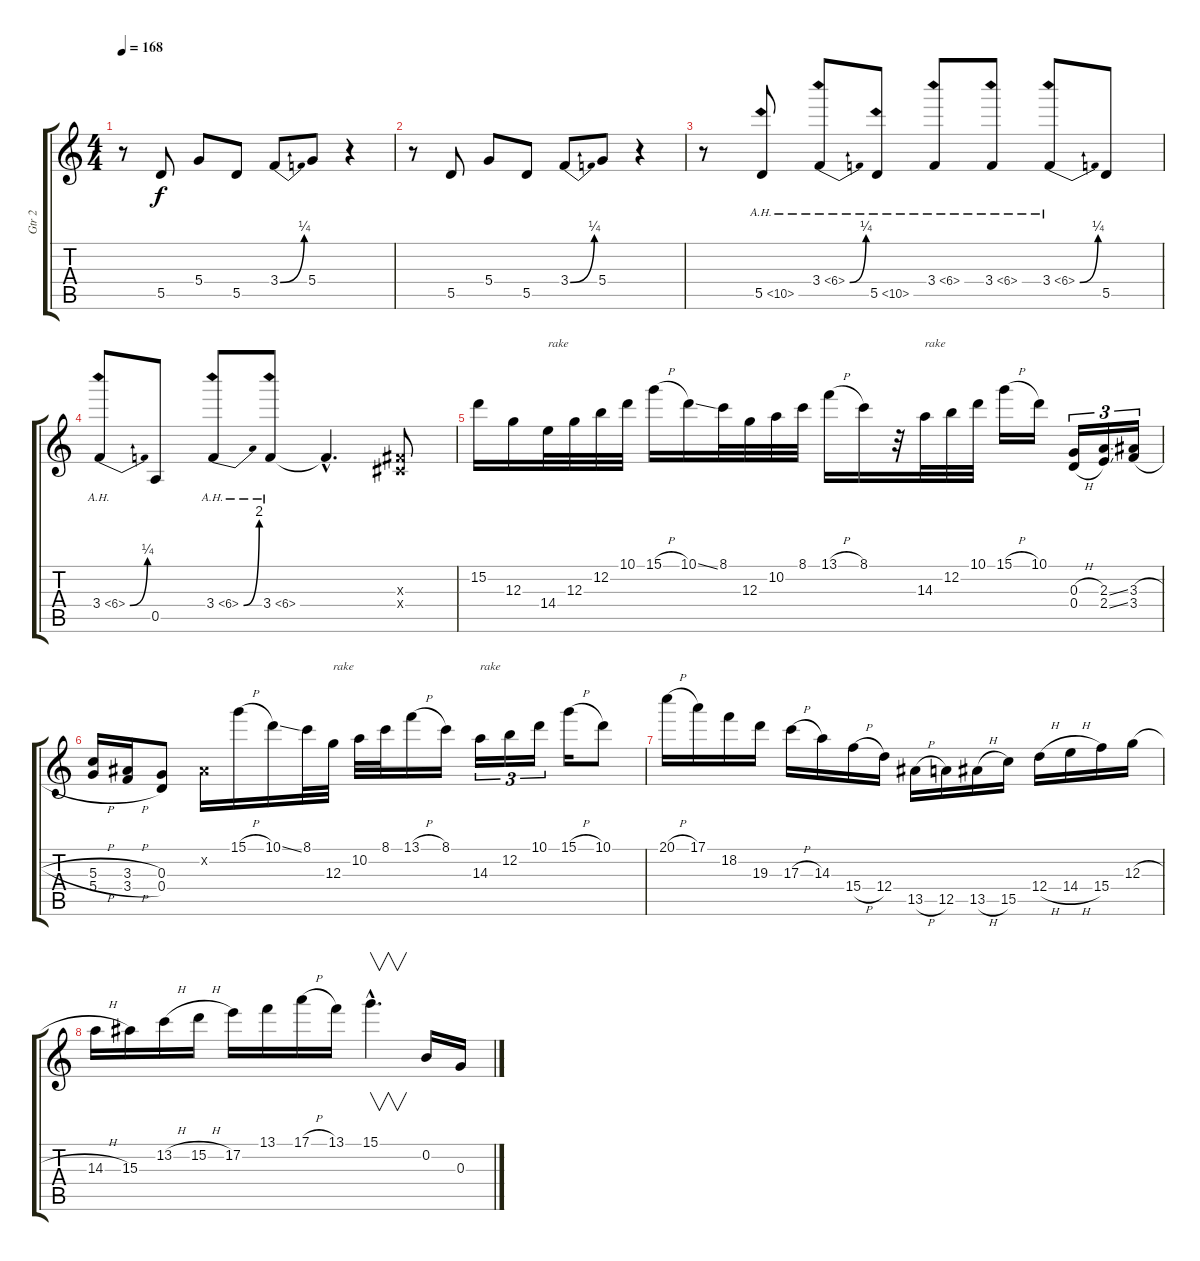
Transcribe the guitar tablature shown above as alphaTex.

\track ("Gtr 2" "Gtr 2") {instrument distortionguitar}
\staff {score tabs}
\tuning (E4 B3 G3 D3 A2 E2) {hide}
\ts (4 4)
\tempo 168
\clef g2
\ks c
r.8{dy f} 5.5.8 5.4.8 5.5.8 3.4{be (bend 0 0 60 1)}.8 5.4.8 r.4 |
r.8 5.5.8 5.4.8 5.5.8 3.4{be (bend 0 0 60 1)}.8 5.4.8 r.4 |
r.8 5.5{ah 5}.8 3.4{be (bend 0 0 60 1) ah 3}.8 5.5{ah 5}.8 3.4{ah 3}.8 3.4{ah 3}.8 3.4{be (bend 0 0 60 1) ah 3}.8 5.5.8 |
3.4{be (bend 0 0 60 1) ah 3}.8 0.5.8 3.4{be (bend 0 0 60 8) ah 3}.8 3.4{ah 3}.8 3.4{hac t}.4{d} (-1.3{x} -1.4{x}).8 |
15.2.16 12.3.16 14.4.32{txt "rake"} 12.3.32 12.2.32 10.1.32 15.1{h}.16 10.1{ss}.16 8.1.32 12.3.32 10.2.32 8.1.32 13.1{h}.16 8.1.16 r.32 14.3.32{txt "rake"} 12.2.32 10.1.32 15.1{h}.16 10.1.16 (0.3{h} 0.4{h}).16{tu (3 2)} (2.3{ss} 2.4{ss}).16{tu (3 2)} (3.3{h} 3.4{h}).16{tu (3 2)} |
(5.3{h} 5.4{h}).16 (3.3{h} 3.4{h}).16 (0.3 0.4).8 -1.2{x}.16 15.1{h}.16 10.1{ss}.16 8.1.32 12.3.32{txt "rake"} 10.2.32 8.1.32 13.1{h}.16 8.1.16 14.3.16{tu (3 2) txt "rake"} 12.2.16{tu (3 2)} 10.1.16{tu (3 2)} 15.1{h}.16 10.1.8 |
20.1{h}.16 17.1.16 18.2.16 19.3.16 17.3{h}.16 14.3.16 15.4{h}.16 12.4.16 13.5{h}.16 12.5.16 13.5{h}.16 15.5.16 12.4{h}.16 14.4{h}.16 15.4.16 12.3{h}.16 |
14.3{h}.16 15.3.16 13.2{h}.16 15.2{h}.16 17.2.16 13.1.16 17.1{h}.16 13.1.16 15.1{hac}.4{v d} 0.2.16 0.3.16
